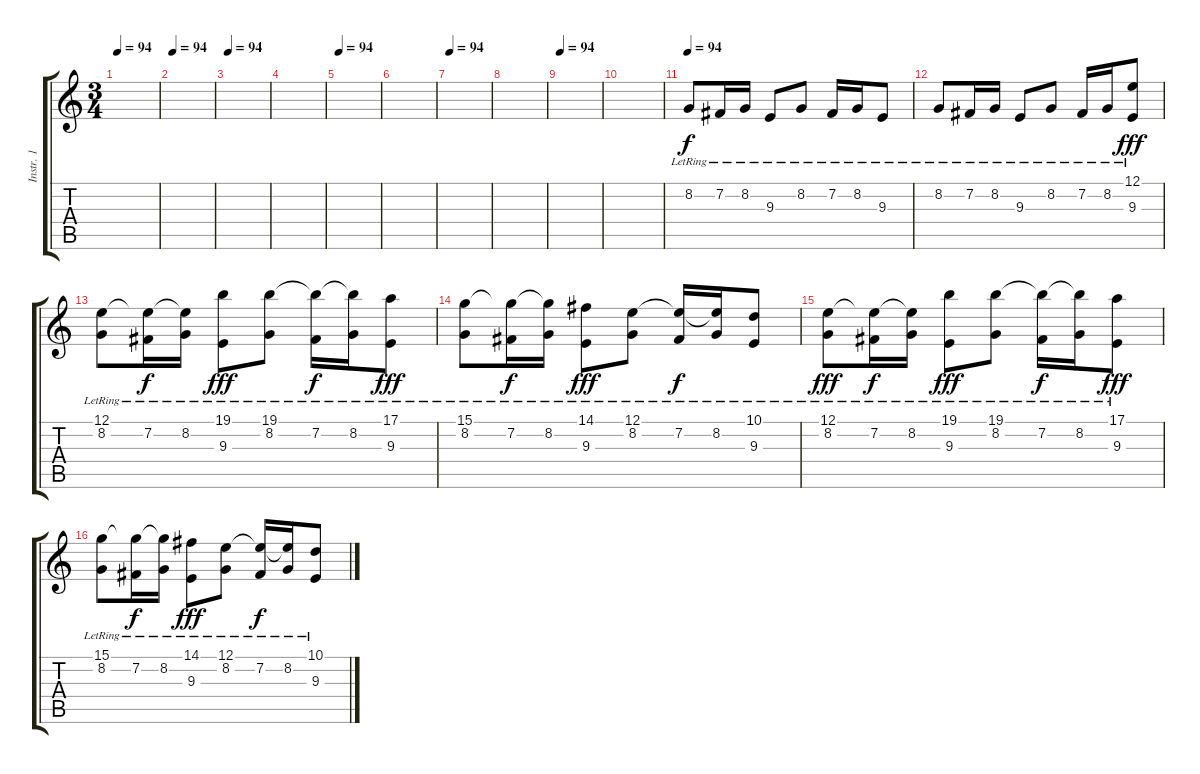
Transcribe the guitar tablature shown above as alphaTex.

\track ("Instr. 1" "Instr. 1") {instrument flute}
\staff {score tabs}
\tuning (E4 B3 G3 D3 A2 E2) {hide}
\ts (3 4)
\tempo 94
\clef g2
\ks c
|
\tempo 94
|
\tempo 94
|
|
\tempo 94
|
|
\tempo 94
|
|
\tempo 94
|
|
\tempo 94
8.2{lr}.8{instrument acousticgrandpiano} 7.2{lr}.16 8.2{lr}.16 9.3{lr}.8 8.2{lr}.8 7.2{lr}.16 8.2{lr}.16 9.3{lr}.8 |
8.2{lr}.8{instrument acousticgrandpiano} 7.2{lr}.16 8.2{lr}.16 9.3{lr}.8 8.2{lr}.8 7.2{lr}.16 8.2{lr}.16 (12.1 9.3{lr}).8{dy fff} |
(12.1 8.2{lr}).8{instrument acousticgrandpiano} (12.1{t} 7.2{lr}).16{dy f} (12.1{t} 8.2{lr}).16 (19.1 9.3{lr}).8{dy fff} (19.1 8.2{lr}).8 (19.1{t} 7.2{lr}).16{dy f} (19.1{t} 8.2{lr}).16 (17.1 9.3{lr}).8{dy fff} |
(15.1 8.2{lr}).8{instrument acousticgrandpiano} (15.1{t} 7.2{lr}).16{dy f} (15.1{t} 8.2{lr}).16 (14.1 9.3{lr}).8{dy fff} (12.1 8.2{lr}).8 (12.1{t} 7.2{lr}).16{dy f} (12.1{t} 8.2{lr}).16 (10.1 9.3{lr}).8 |
(12.1 8.2{lr}).8{dy fff instrument acousticgrandpiano} (12.1{t} 7.2{lr}).16{dy f} (12.1{t} 8.2{lr}).16 (19.1 9.3{lr}).8{dy fff} (19.1 8.2{lr}).8 (19.1{t} 7.2{lr}).16{dy f} (19.1{t} 8.2{lr}).16 (17.1 9.3{lr}).8{dy fff} |
(15.1 8.2{lr}).8{instrument acousticgrandpiano} (15.1{t} 7.2{lr}).16{dy f} (15.1{t} 8.2{lr}).16 (14.1 9.3{lr}).8{dy fff} (12.1 8.2{lr}).8 (12.1{t} 7.2{lr}).16{dy f} (12.1{t} 8.2{lr}).16 (10.1 9.3{lr}).8
